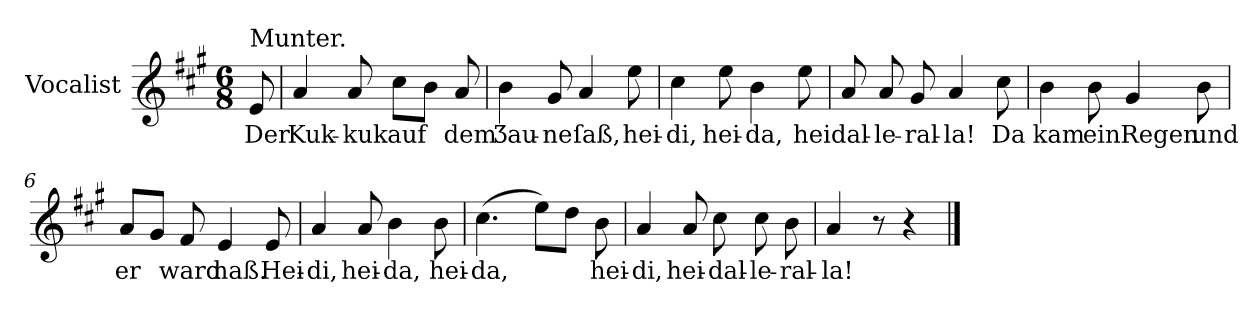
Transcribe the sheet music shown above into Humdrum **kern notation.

**kern	**text
*part1	*part1
*staff1	*staff1
*I"Vocalist	*
*k[f#c#g#]	*
*A:	*
*M6/8	*
=	=
!LO:TX:a:t=Munter.	!
8e	Der
=1	=1
4a	Kuk-
8a	-kuk
8cc#L	auf
8bJ	.
8a	dem
=2	=2
4b	Ʒau-
8g#	-ne
4a	ſaß,
8ee	hei-
=3	=3
4cc#	-di,
8ee	hei-
4b	-da,
8ee	hei
=4	=4
8a	dal-
8a	-le-
8g#	-ral-
4a	-la!
8cc#	Da
=5	=5
4b	kam
8b	ein
4g#	Regen
8b	und
=6	=6
8aL	er
8g#J	.
8f#	ward
4e	naß.
8e	Hei-
=7	=7
4a	-di,
8a	hei-
4b	-da,
8b	hei-
=8	=8
(4.cc#	-da,
8eeL)	.
8ddJ	.
8b	hei-
=9	=9
4a	-di,
8a	hei-
8cc#	-dal-
8cc#	-le-
8b	-ral-
=10	=10
4a	-la!
8r	.
4r	.
==	==
*-	*-
